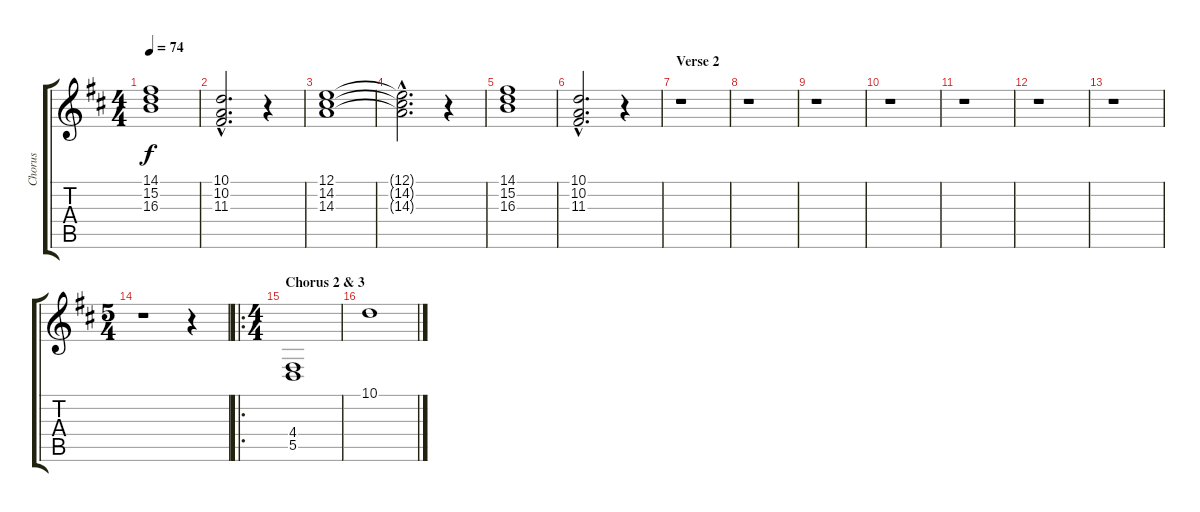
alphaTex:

\track ("Chorus" "Chorus") {instrument synthvoice}
\staff {score tabs}
\tuning (E4 B3 G3 D3 A2 E2) {hide}
\ts (4 4)
\tempo 74
\clef g2
\ks d
(14.1 15.2 16.3).1{dy f} |
(10.1{hac} 10.2{hac} 11.3{hac}).2{d} r.4 |
(12.1 14.2 14.3).1 |
(12.1{hac t} 14.2{hac t} 14.3{hac t}).2{d} r.4 |
(14.1 15.2 16.3).1 |
(10.1{hac} 10.2{hac} 11.3{hac}).2{d} r.4 |
\section ("" "Verse 2")
r.1 |
r.1 |
r.1 |
r.1 |
r.1 |
r.1 |
r.1 |
\ts (5 4)
r.1 r.4 |
\ro
\ts (4 4)
\section ("" "Chorus 2 & 3")
(4.4 5.5).1 |
10.1.1
